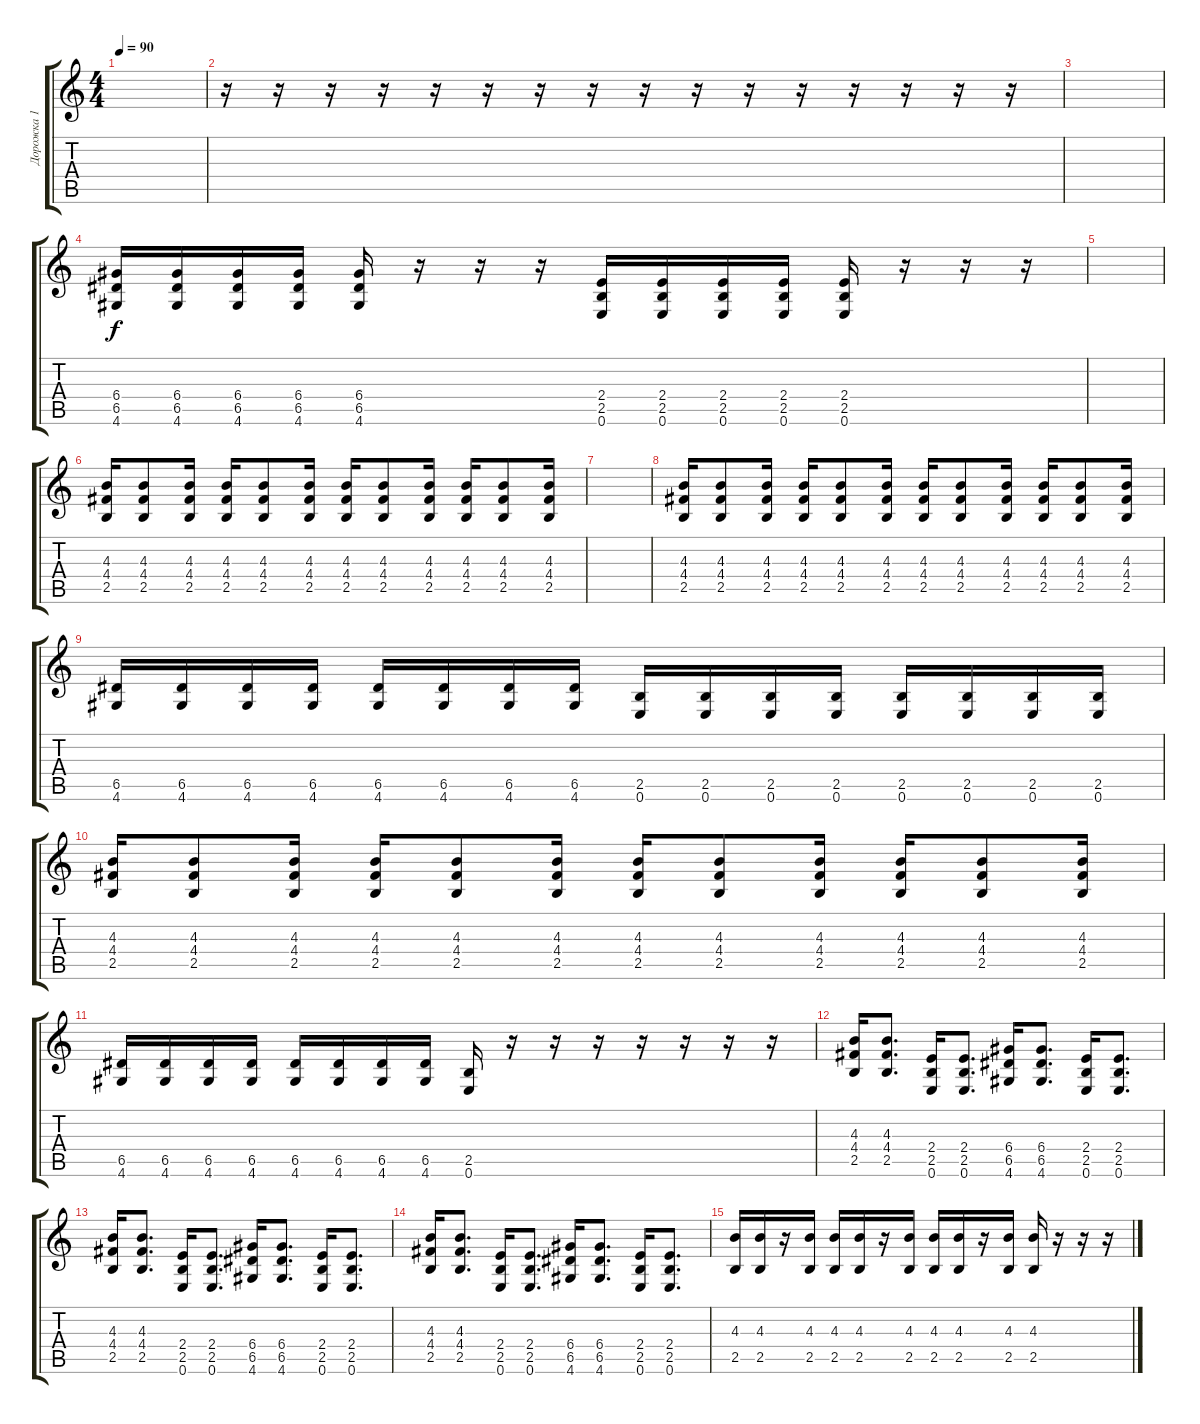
\track ("Дорожка 1" "Дорожка 1") {instrument distortionguitar}
\staff {score tabs}
\tuning (E4 B3 G3 D3 A2 E2) {hide}
\ts (4 4)
\tempo 90
\clef g2
\ks c
|
r.16 r.16 r.16 r.16 r.16 r.16 r.16 r.16 r.16 r.16 r.16 r.16 r.16 r.16 r.16 r.16 |
|
(6.4 6.5 4.6).16 (6.4 6.5 4.6).16 (6.4 6.5 4.6).16 (6.4 6.5 4.6).16 (6.4 6.5 4.6).16 r.16 r.16 r.16 (2.4 2.5 0.6).16 (2.4 2.5 0.6).16 (2.4 2.5 0.6).16 (2.4 2.5 0.6).16 (2.4 2.5 0.6).16 r.16 r.16 r.16 |
|
(4.3 4.4 2.5).16 (4.3 4.4 2.5).8 (4.3 4.4 2.5).16 (4.3 4.4 2.5).16 (4.3 4.4 2.5).8 (4.3 4.4 2.5).16 (4.3 4.4 2.5).16 (4.3 4.4 2.5).8 (4.3 4.4 2.5).16 (4.3 4.4 2.5).16 (4.3 4.4 2.5).8 (4.3 4.4 2.5).16 |
|
(4.3 4.4 2.5).16 (4.3 4.4 2.5).8 (4.3 4.4 2.5).16 (4.3 4.4 2.5).16 (4.3 4.4 2.5).8 (4.3 4.4 2.5).16 (4.3 4.4 2.5).16 (4.3 4.4 2.5).8 (4.3 4.4 2.5).16 (4.3 4.4 2.5).16 (4.3 4.4 2.5).8 (4.3 4.4 2.5).16 |
(6.5 4.6).16 (6.5 4.6).16 (6.5 4.6).16 (6.5 4.6).16 (6.5 4.6).16 (6.5 4.6).16 (6.5 4.6).16 (6.5 4.6).16 (2.5 0.6).16 (2.5 0.6).16 (2.5 0.6).16 (2.5 0.6).16 (2.5 0.6).16 (2.5 0.6).16 (2.5 0.6).16 (2.5 0.6).16 |
(4.3 4.4 2.5).16 (4.3 4.4 2.5).8 (4.3 4.4 2.5).16 (4.3 4.4 2.5).16 (4.3 4.4 2.5).8 (4.3 4.4 2.5).16 (4.3 4.4 2.5).16 (4.3 4.4 2.5).8 (4.3 4.4 2.5).16 (4.3 4.4 2.5).16 (4.3 4.4 2.5).8 (4.3 4.4 2.5).16 |
(6.5 4.6).16 (6.5 4.6).16 (6.5 4.6).16 (6.5 4.6).16 (6.5 4.6).16 (6.5 4.6).16 (6.5 4.6).16 (6.5 4.6).16 (2.5 0.6).16 r.16 r.16 r.16 r.16 r.16 r.16 r.16 |
(4.3 4.4 2.5).16 (4.3 4.4 2.5).8{d} (2.4 2.5 0.6).16 (2.4 2.5 0.6).8{d} (6.4 6.5 4.6).16 (6.4 6.5 4.6).8{d} (2.4 2.5 0.6).16 (2.4 2.5 0.6).8{d} |
(4.3 4.4 2.5).16 (4.3 4.4 2.5).8{d} (2.4 2.5 0.6).16 (2.4 2.5 0.6).8{d} (6.4 6.5 4.6).16 (6.4 6.5 4.6).8{d} (2.4 2.5 0.6).16 (2.4 2.5 0.6).8{d} |
(4.3 4.4 2.5).16 (4.3 4.4 2.5).8{d} (2.4 2.5 0.6).16 (2.4 2.5 0.6).8{d} (6.4 6.5 4.6).16 (6.4 6.5 4.6).8{d} (2.4 2.5 0.6).16 (2.4 2.5 0.6).8{d} |
(4.3 2.5).16 (4.3 2.5).16 r.16 (4.3 2.5).16 (4.3 2.5).16 (4.3 2.5).16 r.16 (4.3 2.5).16 (4.3 2.5).16 (4.3 2.5).16 r.16 (4.3 2.5).16 (4.3 2.5).16 r.16 r.16 r.16
